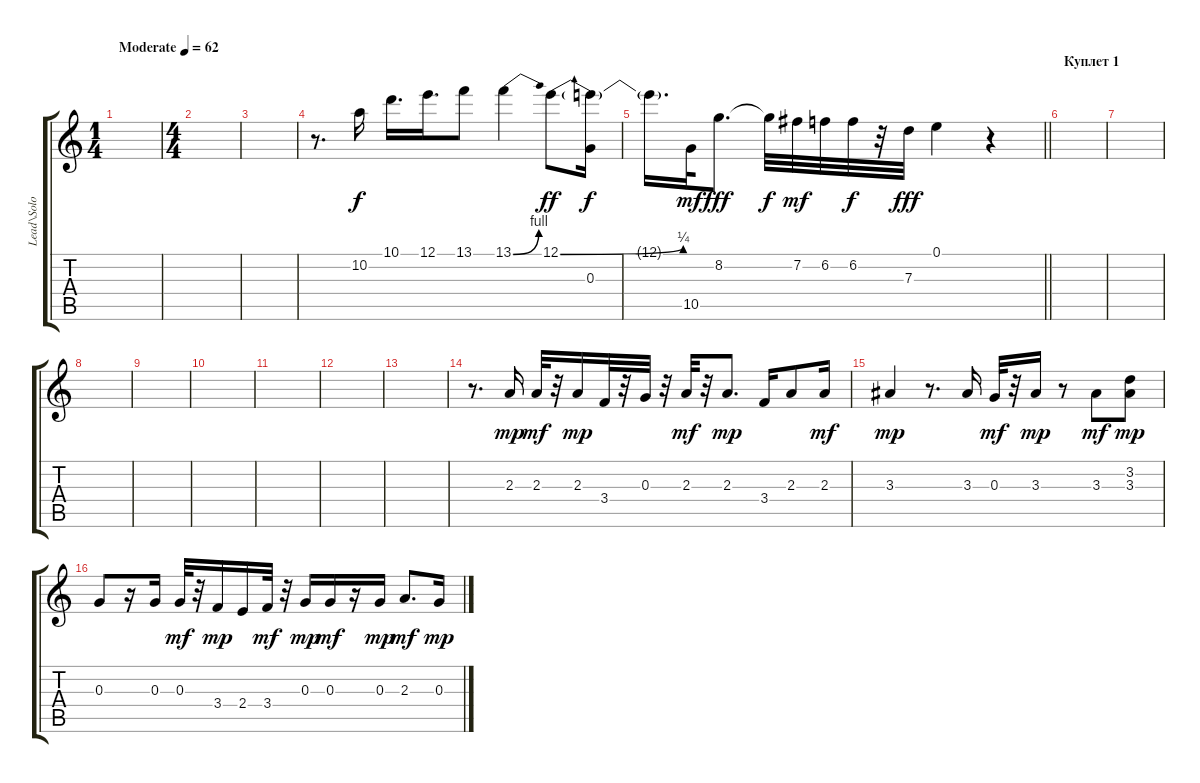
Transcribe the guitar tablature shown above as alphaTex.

\track ("Lead\\Solo Guitar" "Lead\\Solo ") {instrument overdrivenguitar}
\staff {score tabs}
\tuning (E4 B3 G3 D3 A2 E2) {hide}
\ts (1 4)
\tempo (62 "Moderate")
\clef g2
\ks c
|
\ts (4 4)
|
|
r.8{d} 10.2.16 10.1.16{d} 12.1.16{d} 13.1.8 13.1{be (bend 0 0 60 4)}.4{dy f} 12.1{be (bend 0 0 60 1)}.8{dy ff} (12.1{t} 0.3).16{dy f} |
\barLineRight lightlight
12.1{t}.16{d} 10.5.32{dy mf} 8.2.8{d dy fff} 8.2{t}.32{dy f} 7.2.32{dy mf} 6.2.32 6.2.32{dy f} r.32 7.3.32{dy fff} 0.1.4 r.4 |
\section ("" "Куплет 1")
|
|
|
|
|
|
|
|
r.8{d instrument electricguitarmuted} 2.3.16{dy mp} 2.3.32{dy mf} r.32 2.3.16{dy mp} 3.4.32 r.32 0.3.32 r.32 2.3.32{dy mf} r.32 2.3.8{d dy mp} 3.4.16 2.3.8 2.3.16{dy mf} |
3.3.4{dy mp} r.8{d} 3.3.16 0.3.32{dy mf} r.32 3.3.16{dy mp} r.8 3.3.8{dy mf} (3.2 3.3).8{dy mp} |
0.3.8 r.16 0.3.16 0.3.32{dy mf} r.32 3.4.16{dy mp} 2.4.16 3.4.32{dy mf} r.32 0.3.16{dy mp} 0.3.16{dy mf} r.16 0.3.16{dy mp} 2.3.8{d dy mf} 0.3.16{dy mp}
